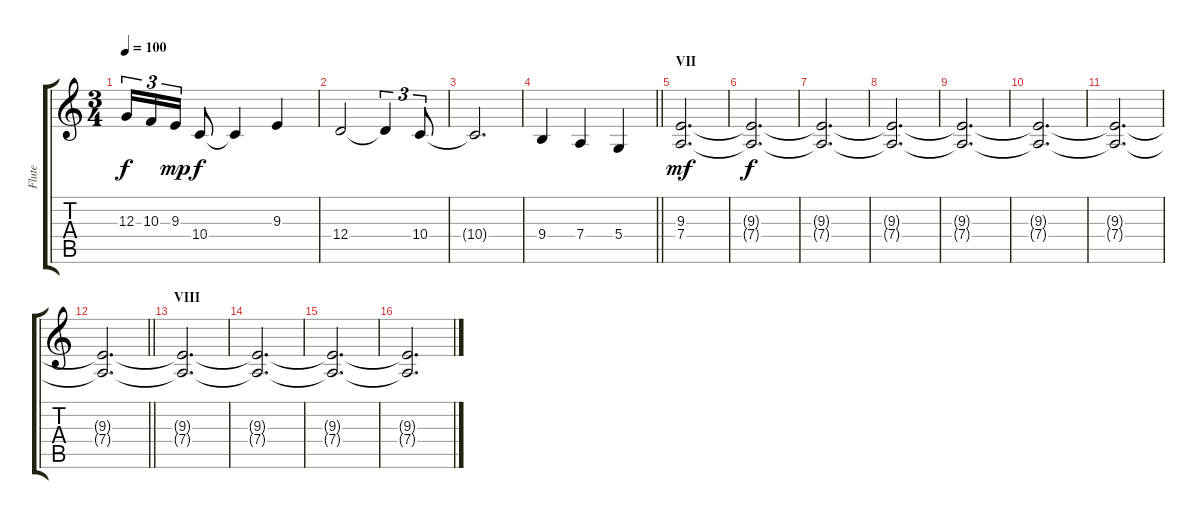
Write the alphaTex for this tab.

\track ("Flute" "Flute") {instrument flute}
\staff {score tabs}
\tuning (E4 B3 G3 D3 A2 E2) {hide}
\ts (3 4)
\tempo 100
\clef g2
\ks c
12.3.16{tu (3 2) dy f} 10.3.16{tu (3 2)} 9.3.16{tu (3 2) dy mp} 10.4.8{dy f} 10.4{t}.4 9.3.4 |
12.4.2{balance 2} 12.4{t}.4{tu (3 2)} 10.4.8{tu (3 2)} |
10.4{t}.2{d} |
\barLineRight lightlight
9.4.4 7.4.4 5.4.4 |
\section ("" "VII")
(9.3 7.4).2{d dy mf volume 2} |
(9.3{t} 7.4{t}).2{d dy f} |
(9.3{t} 7.4{t}).2{d} |
(9.3{t} 7.4{t}).2{d} |
(9.3{t} 7.4{t}).2{d} |
(9.3{t} 7.4{t}).2{d} |
(9.3{t} 7.4{t}).2{d} |
\barLineRight lightlight
(9.3{t} 7.4{t}).2{d volume 7} |
\section ("" "VIII")
(9.3{t} 7.4{t}).2{d} |
(9.3{t} 7.4{t}).2{d} |
(9.3{t} 7.4{t}).2{d} |
(9.3{t} 7.4{t}).2{d}
